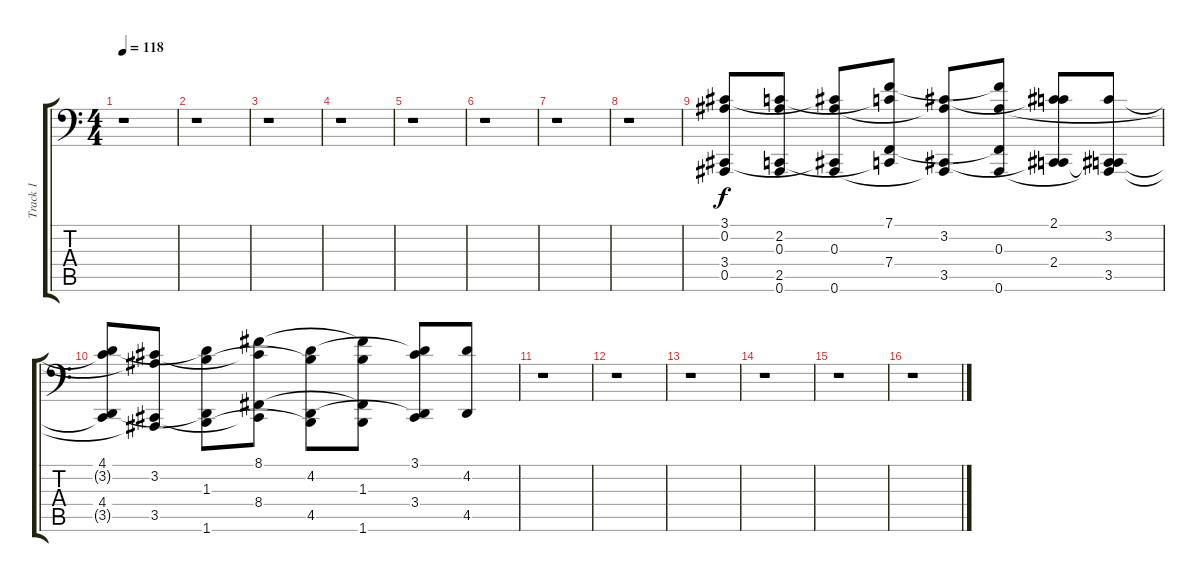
\track ("Track 1" "Track 1") {instrument brightacousticpiano}
\staff {score tabs}
\tuning (Bb3 Bb3 Bb3 Bb1 Bb1 Bb1) {hide}
\ts (4 4)
\tempo 118
\clef f4
\ks c
r.1{dy f} |
r.1 |
r.1 |
r.1 |
r.1 |
r.1 |
r.1 |
r.1 |
(3.1 0.2 3.4 0.5).8 (2.2 0.3 2.5 0.6).8 (3.1{t} 0.3 3.4{t} 0.6).8 (7.1 2.2{t} 7.4 2.5{t}).8 (3.2 0.3{t} 3.5 0.6{t}).8 (7.1{t} 0.3 7.4{t} 0.6).8 (2.1 3.2{t} 2.4 3.5{t}).8 (3.2 2.4{t} 3.5 0.6{t}).8 |
(4.1 3.2{t} 4.4 3.5{t}).8 (3.2 0.3{t} 3.5 0.6{t}).8 (4.1{t} 1.3 4.4{t} 1.6).8 (8.1 3.2{t} 8.4 3.5{t}).8 (4.2 1.3{t} 4.5 1.6{t}).8 (8.1{t} 1.3 8.4{t} 1.6).8 (3.1 4.2{t} 3.4 4.5{t}).8 (4.2 4.5).8 |
r.1 |
r.1 |
r.1 |
r.1 |
r.1 |
r.1
